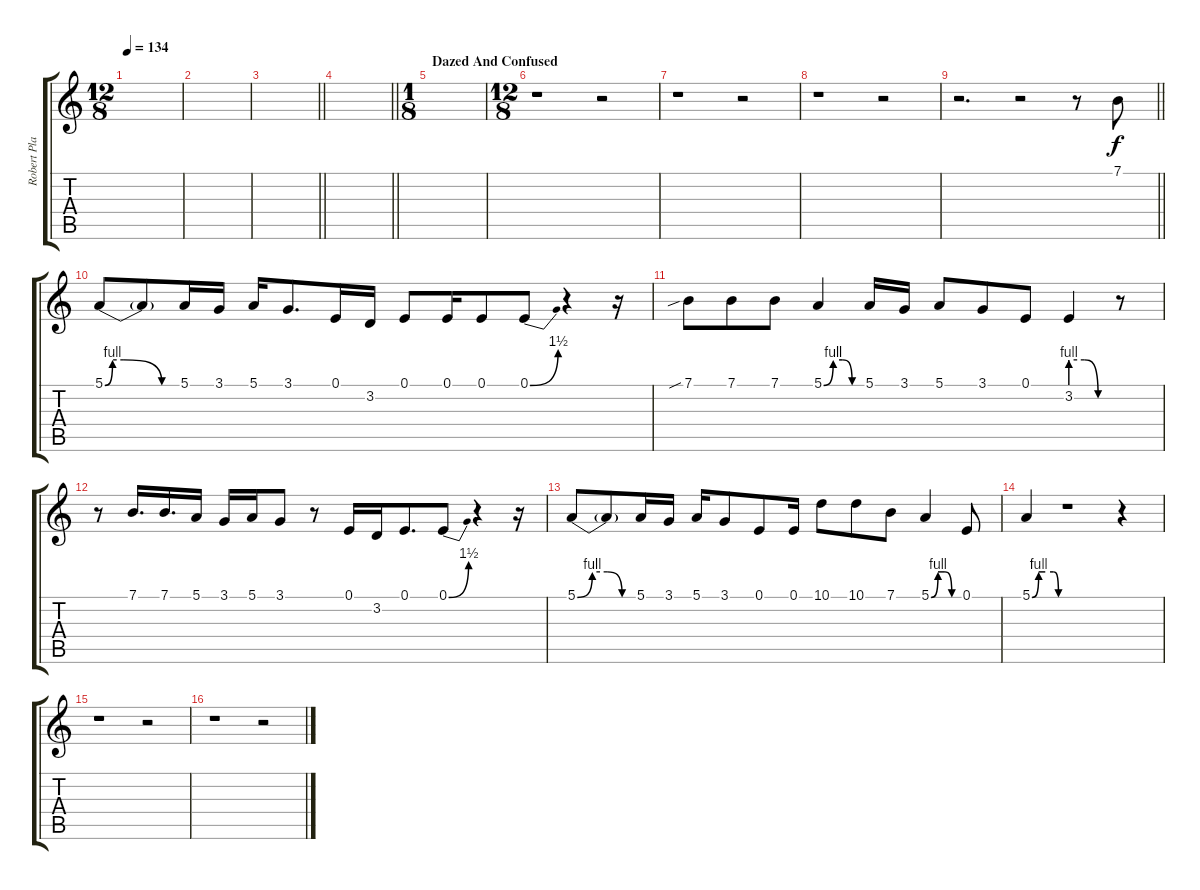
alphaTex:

\track ("Robert Plant - Vocal" "Robert Pla") {instrument flute}
\staff {score tabs}
\tuning (E4 B3 G3 D3 A2 E2) {hide}
\ts (12 8)
\tempo 134
\clef g2
\ks c
|
|
\barLineRight lightlight
|
\barLineRight lightlight
|
\ts (1 8)
\section ("" "Dazed And Confused")
|
\ts (12 8)
r.1 r.2 |
r.1 r.2 |
r.1 r.2 |
\barLineRight lightlight
r.2{d} r.2 r.8 7.1.8 |
5.1{be (custom 0 0 6 4 15 4 45 0 60 0)}.8 5.1{t}.8 5.1.16 3.1.16 5.1.16 3.1.8{d} 0.1.16 3.2.16 0.1.8 0.1.16 0.1.8 0.1{be (bend 0 0 60 6)}.8 r.4 r.16 |
7.1{sib}.8 7.1.8 7.1.8 5.1{be (custom 0 0 15 4 30 4 45 0 60 0)}.4 5.1.16 3.1.16 5.1.8 3.1.8 0.1.8 3.2{be (custom 0 4 20 4 40 0 60 0)}.4 r.8 |
r.8 7.1.16{d} 7.1.16{d} 5.1.16 3.1.16 5.1.16 3.1.8 r.8 0.1.16 3.2.16 0.1.8{d} 0.1{be (bend 0 0 60 6)}.8 r.4 r.16 |
5.1{be (custom 0 0 15 4 30 4 45 0 60 0)}.8 5.1{t}.8 5.1.16 3.1.16 5.1.16 3.1.8 0.1.8 0.1.16 10.1.8 10.1.8 7.1.8 5.1{be (custom 0 0 15 4 30 4 45 0 60 0)}.4 0.1.8 |
5.1{be (custom 0 0 15 4 30 4 49 4 60 0)}.4 r.1 r.4 |
r.1 r.2 |
r.1 r.2
